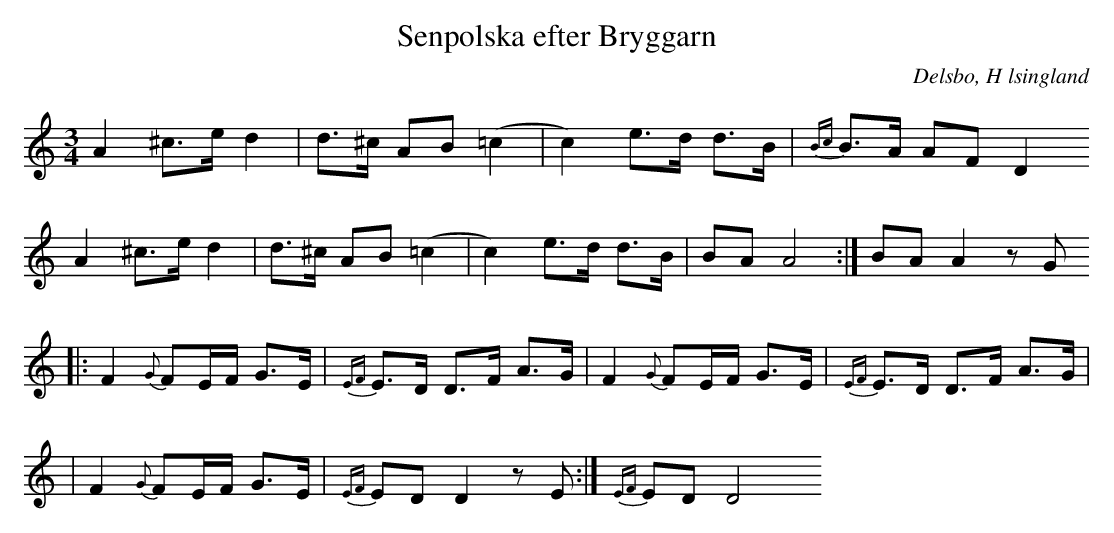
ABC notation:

X:1
T: Senpolska efter Bryggarn
O: Delsbo, H lsingland
M: 3/4
L: 1/8
K: Am
A2 ^c>e d2| d>^c AB (=c2|c2) e>d d>B|{Bc}B>A AF D2
A2 ^c>e d2| d>^c AB (=c2|c2) e>d d>B|BA A4 :| BA A2 zG
|:F2 {G}FE/F/ G>E|{EF}E>D D>F A>G|F2 {G}FE/F/ G>E |{EF}E>D D>F A>G |
|F2 {G}FE/F/ G>E|{EF}ED D2 zE:|{EF}ED D4
